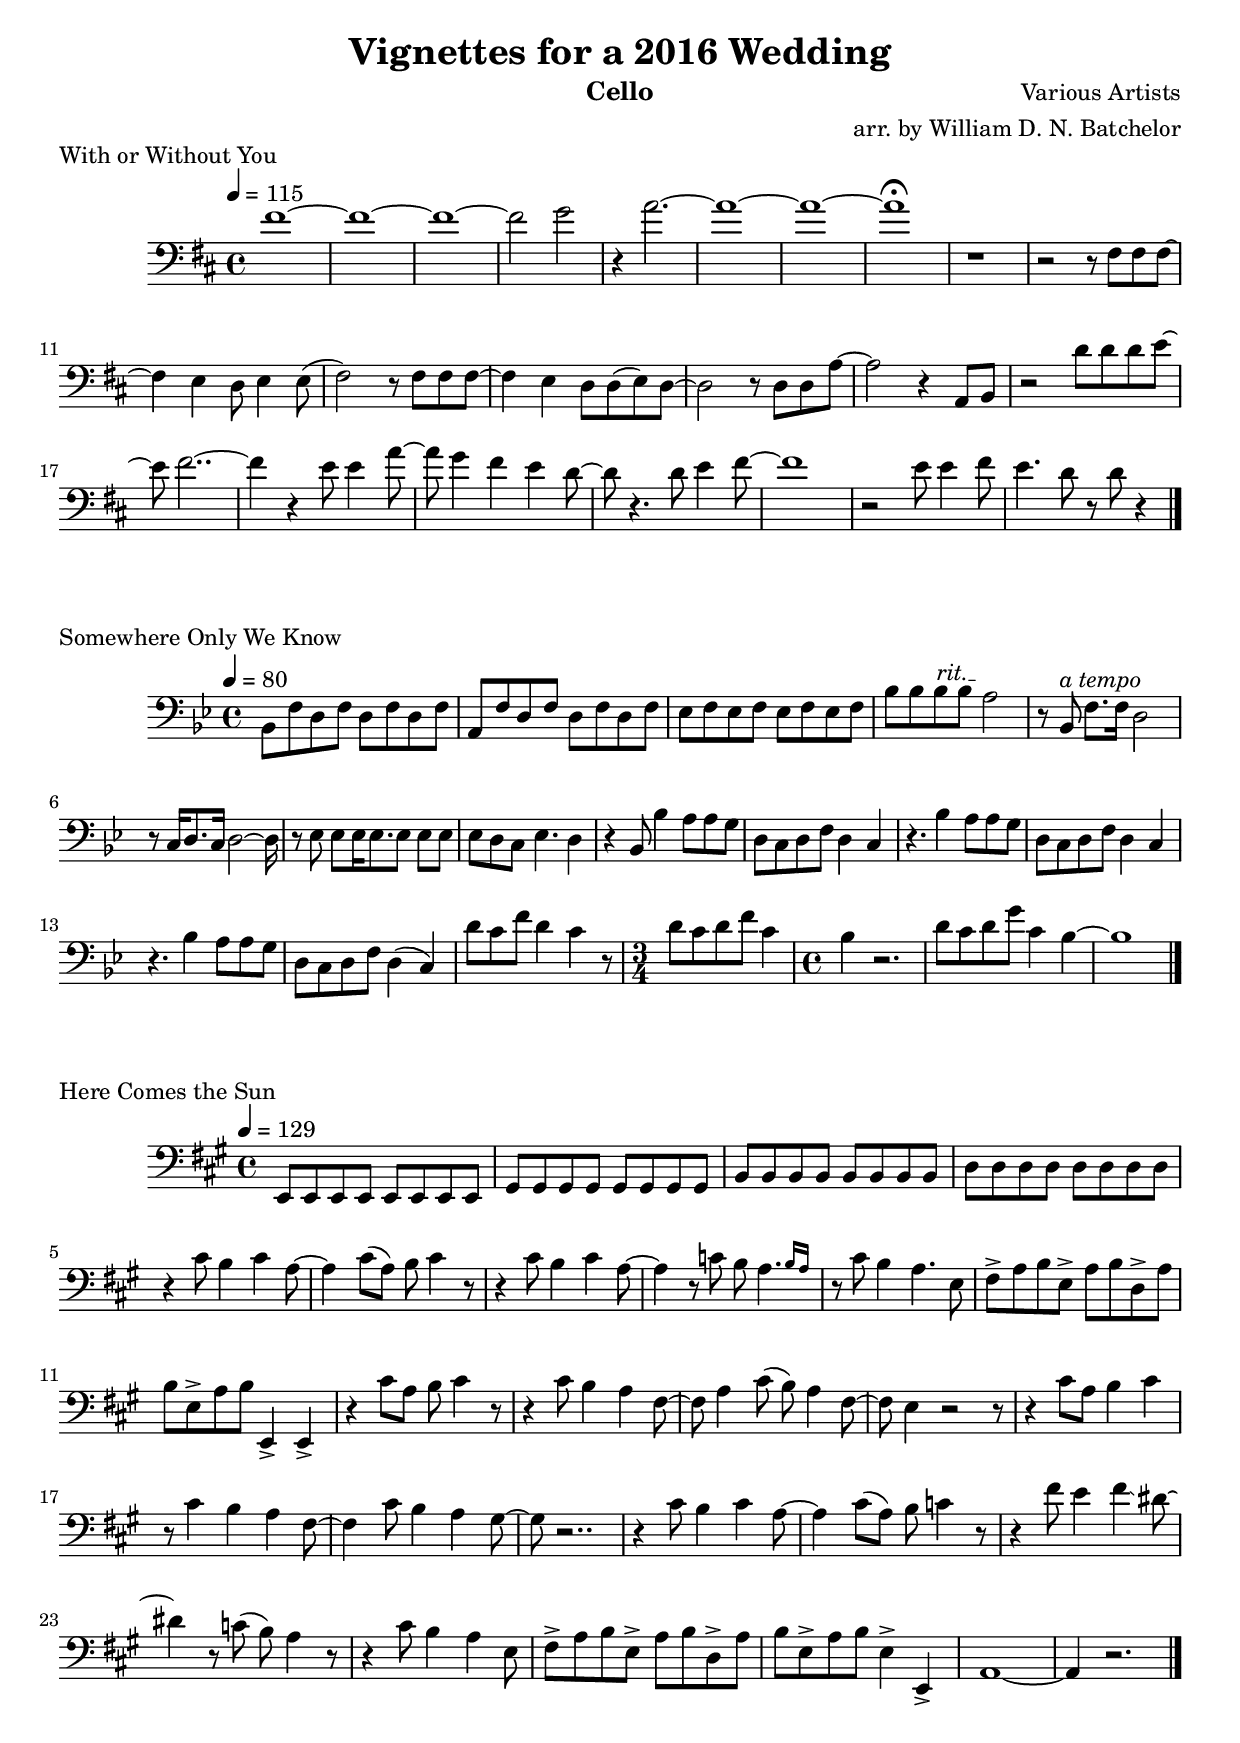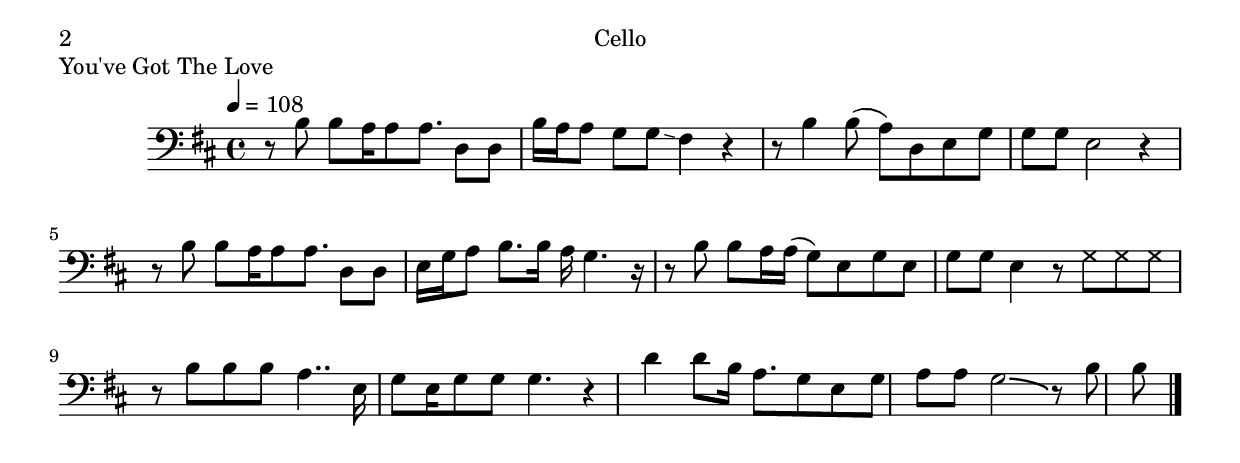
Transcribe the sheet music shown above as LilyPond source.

\version "2.18.2"

\paper {
#(include-special-characters)
}


\header{
  
title = "Vignettes for a 2016 Wedding"

composer = "Various Artists"

arranger = "arr. by William D. N. Batchelor"

instrument = "Cello"



}

\score {
  \header { piece = "With or Without You" composer = "U2" }
   \relative c{
    \new Staff{
     \clef "bass"
     \key d \major
     \tempo 4 = 115
fis'1~  | fis~ | fis~ | fis2 g | r4 a2.~ | a1~ | a~ | a\fermata | r | r2 r8 fis, fis fis~
fis4 e d8 e4 e8( fis2) r8 fis fis fis~ | fis4 e d8 d(e) d~ | d2 r8 d d a'~ | a2 r4 a,8 b | r2 
d'8
d d e~ | e fis2..~ | fis4 r e8 e4 a8~ | a g4 fis e d8~ | d r4. d8 e4 fis8~ | fis1 | r2 e8 e4 
fis8 | e4. d8 r d r4 \bar "|."

   }
  }
 } 
  
 \score {
  \header { piece = "Somewhere Only We Know" }
   \relative c{
    \new Staff{
     \clef "bass"
     \key bes \major
     \tempo 4 = 80
bes8 f' d f d f d f | a, f' d f d f d f | ees f ees f ees f ees f | bes bes \override TextSpanner.bound-details.left.text = "rit." bes\startTextSpan bes a2\stopTextSpan | r8 bes,^\markup {\italic "a tempo"}
f'8. f16 d2 | r8 c16 d8. c16 d2~d16 | r8 ees ees ees16 ees8. ees8 ees ees | ees d c ees4. d4 |
r4 bes8 bes'4 a8 a g | d c d f d4 c | r4. bes'4 a8 a g | d c d f d4 c | r4.
bes'4 a8 a g | d c d f d4( c) | d'8 c f d4 c r8 | \time 3/4 d8 c d f c4 | \time 4/4 bes4 r2. |
d8 c d g c,4 bes~ | bes1
\bar "|."

   }
  }
 }    

 \score {
  \header { piece = "Here Comes the Sun" }
   \relative c{
    \new Staff{
     \clef "bass"
     \key a \major
     \tempo 4 = 129
e,8 e e e e e e e | gis gis gis gis gis gis gis gis | b b b b b b b b | d d d d d d d d | r4
cis'8 b4 cis a8~ | a4 cis8( a) b8 cis4 r8 | r4 cis8 b4 cis a8~ | a4 r8 c b \afterGrace a4. 
{b16 [a16] } | r8 cis b4 a4. e8 | fis-> a b e,-> a b d,-> a' | b e,-> a b e,,4-> e-> | r cis''8
a b cis4 r8 | r4 cis8 b4 a fis8~ | fis a4 cis8( b) a4 fis8~ | fis e4 r2 r8 | r4 cis'8 a b4 cis 
| r8 cis4 b a fis8~ | fis4 cis'8 b4 a gis8~ | gis r2.. | r4 cis8 b4 cis4 a8~ | a4 cis8( a) b c4
r8 | r4 fis8 e4 fis\glissando dis8~ |dis4 r8 c( b) a4 r8 | r4 cis8 b4 a e8 | fis-> a b e,-> a b
d,-> a' | b e,-> a b e,4-> e,-> | a1~ | a4 r2.
\bar "|."

   }
  }
 } 

 \score {
  \header { piece = "Hoppipolla" }
   \relative c{
    \new Staff{
     \clef "bass"
     \key c \major
     \time 2/2
     \tempo 2 = 35

\bar "|."

   }
  }
 }

 \score {
  \header { piece = "Salted Wound" }
   \relative c{
    \new Staff{
     \clef "bass"
     \key c \major
     \tempo 4 = 80

\bar "|."

   }
  }
 }
 
 \score {
  \header { piece = "Naked As We Came" }
   \relative c{
    \new Staff{
     \clef "bass"
     \key g \major
     \tempo 4 = 80

\bar "|."

   }
  }
 }

 \score {
  \header { piece = "You've Got The Love" }
   \relative c{
    \new Staff{
     \clef "bass"
     \key d \major
     \tempo 4 = 108
r8 b' b a16 a8 a8. d,8 d | b'16 a a8 g g\glissando fis4 r | r8 b4 b8( a) d, e g | g g e2 r4 | r8
b' b a16 a8 a8. d,8 d | e16 g a8 b8. b16 a g4. r16 | r8 b b a16 a( g8) e g e | g g e4 r8 
\xNotesOn g g g \xNotesOff | r b b b a4.. e16 | g8 e16 g8 g g4. r4 | d'4 d8 b16 a8. g8 e g | a a
g2\bendAfter #-2 | r8 b b
\bar "|."

   }
  }
 }


